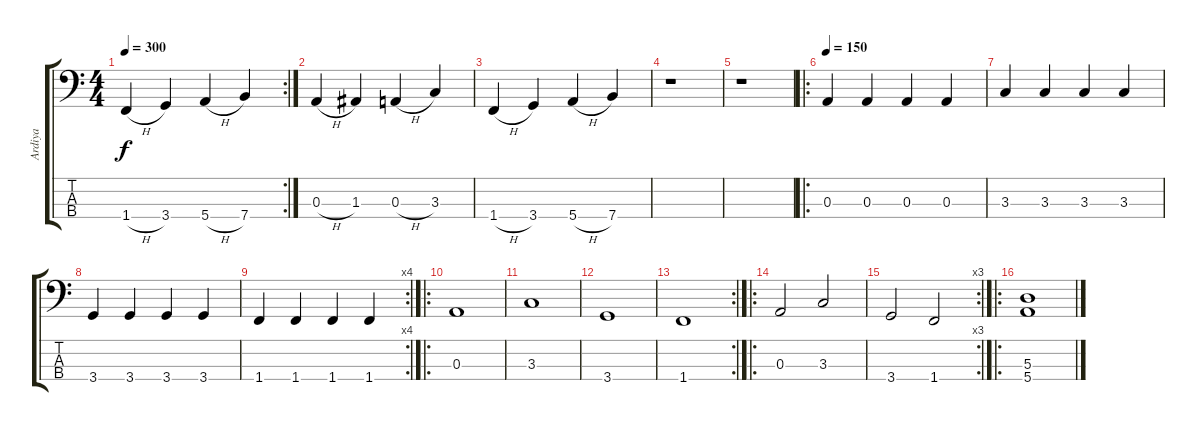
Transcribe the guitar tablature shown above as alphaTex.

\track ("Ardiya" "Ardiya") {instrument slapbass1}
\staff {score tabs}
\tuning (G2 D2 A1 E1) {hide}
\rc 2
\ts (4 4)
\tempo 300
\clef f4
\ks c
1.4{h}.4{dy f} 3.4.4 5.4{h}.4 7.4.4 |
0.3{h}.4 1.3.4 0.3{h}.4 3.3.4 |
1.4{h}.4 3.4.4 5.4{h}.4 7.4.4 |
r.1 |
r.1 |
\ro
\tempo 150
0.3.4 0.3.4 0.3.4 0.3.4 |
3.3.4 3.3.4 3.3.4 3.3.4 |
3.4.4 3.4.4 3.4.4 3.4.4 |
\rc 4
1.4.4 1.4.4 1.4.4 1.4.4 |
\ro
0.3.1 |
3.3.1 |
3.4.1 |
\rc 2
1.4.1 |
\ro
0.3.2 3.3.2 |
\rc 3
3.4.2 1.4.2 |
\ro
(5.3 5.4).1
